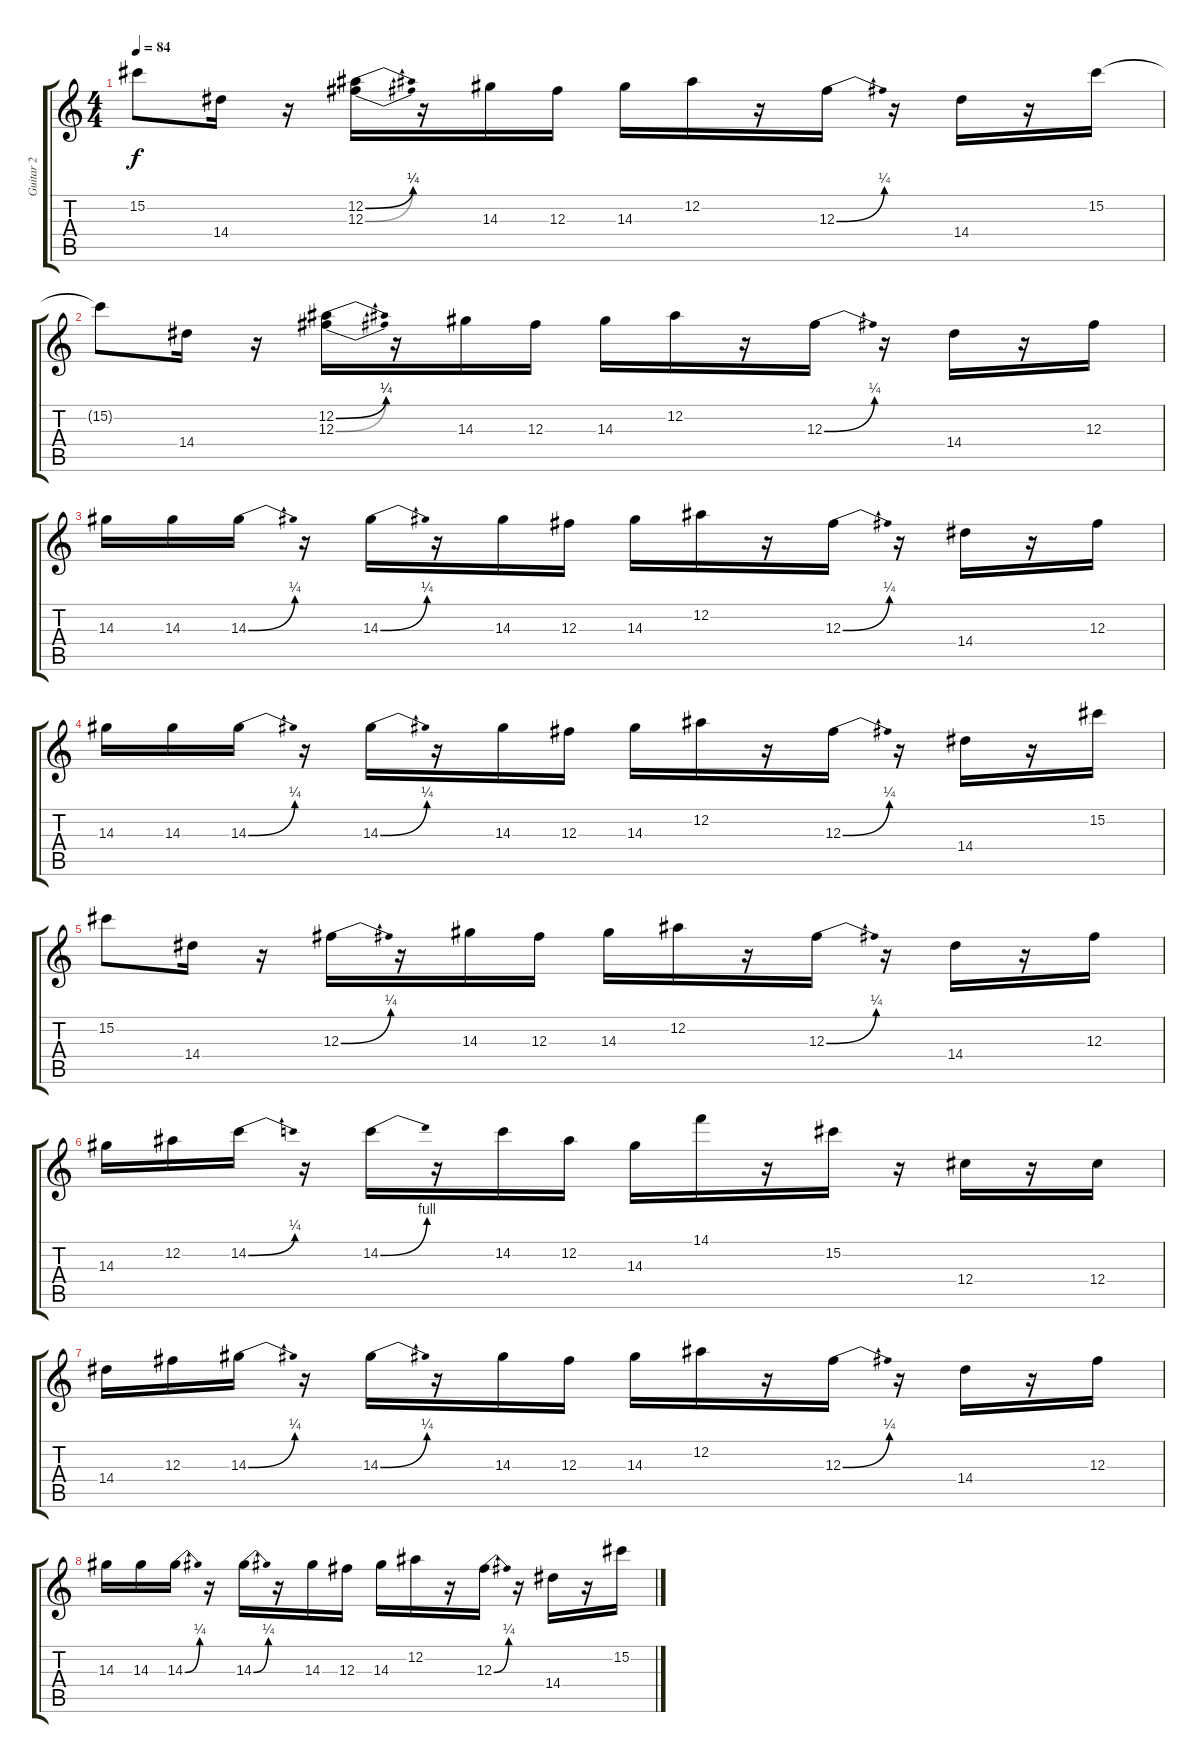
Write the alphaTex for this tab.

\track ("Guitar 2" "Guitar 2") {instrument overdrivenguitar}
\staff {score tabs}
\tuning (Eb4 Bb3 Gb3 Db3 Ab2 Eb2) {hide}
\ts (4 4)
\tempo 84
\clef g2
\ks c
15.2{t}.8{dy f} 14.4.16 r.16 (12.2{be (bend 0 0 60 1)} 12.3{be (bend 0 0 60 1)}).16 r.16 14.3.16 12.3.16 14.3.16 12.2.16 r.16 12.3{be (bend 0 0 60 1)}.16 r.16 14.4.16 r.16 15.2.16 |
15.2{t}.8 14.4.16 r.16 (12.2{be (bend 0 0 60 1)} 12.3{be (bend 0 0 60 1)}).16 r.16 14.3.16 12.3.16 14.3.16 12.2.16 r.16 12.3{be (bend 0 0 60 1)}.16 r.16 14.4.16 r.16 12.3.16 |
14.3.16 14.3.16 14.3{be (bend 0 0 60 1)}.16 r.16 14.3{be (bend 0 0 60 1)}.16 r.16 14.3.16 12.3.16 14.3.16 12.2.16 r.16 12.3{be (bend 0 0 60 1)}.16 r.16 14.4.16 r.16 12.3.16 |
14.3.16 14.3.16 14.3{be (bend 0 0 60 1)}.16 r.16 14.3{be (bend 0 0 60 1)}.16 r.16 14.3.16 12.3.16 14.3.16 12.2.16 r.16 12.3{be (bend 0 0 60 1)}.16 r.16 14.4.16 r.16 15.2.16 |
15.2.8 14.4.16 r.16 12.3{be (bend 0 0 60 1)}.16 r.16 14.3.16 12.3.16 14.3.16 12.2.16 r.16 12.3{be (bend 0 0 60 1)}.16 r.16 14.4.16 r.16 12.3.16 |
14.3.16 12.2.16 14.2{be (bend 0 0 60 1)}.16 r.16 14.2{be (bend 0 0 60 4)}.16 r.16 14.2.16 12.2.16 14.3.16 14.1.16 r.16 15.2.16 r.16 12.4.16 r.16 12.4.16 |
14.4.16 12.3.16 14.3{be (bend 0 0 60 1)}.16 r.16 14.3{be (bend 0 0 60 1)}.16 r.16 14.3.16 12.3.16 14.3.16 12.2.16 r.16 12.3{be (bend 0 0 60 1)}.16 r.16 14.4.16 r.16 12.3.16 |
14.3.16 14.3.16 14.3{be (bend 0 0 60 1)}.16 r.16 14.3{be (bend 0 0 60 1)}.16 r.16 14.3.16 12.3.16 14.3.16 12.2.16 r.16 12.3{be (bend 0 0 60 1)}.16 r.16 14.4.16 r.16 15.2.16
